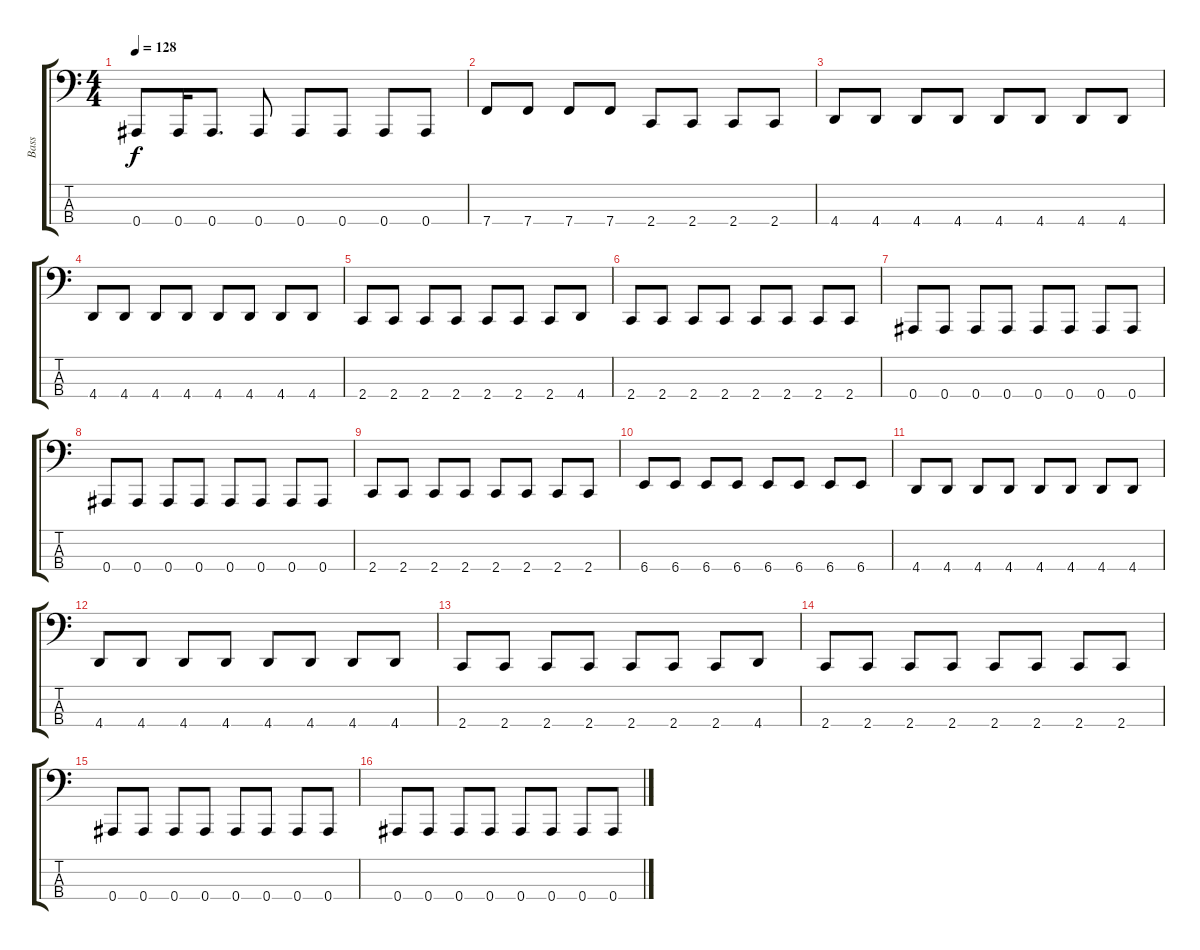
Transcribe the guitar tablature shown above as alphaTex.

\track ("Bass" "Bass") {solo instrument electricbasspick}
\staff {score tabs}
\tuning (Eb2 Bb1 F1 Bb0) {hide}
\ts (4 4)
\tempo 128
\clef f4
\ks c
0.4.8{dy f} 0.4.16 0.4.8{d} 0.4.8 0.4.8 0.4.8 0.4.8 0.4.8 |
7.4.8 7.4.8 7.4.8 7.4.8 2.4.8 2.4.8 2.4.8 2.4.8 |
4.4.8 4.4.8 4.4.8 4.4.8 4.4.8 4.4.8 4.4.8 4.4.8 |
4.4.8 4.4.8 4.4.8 4.4.8 4.4.8 4.4.8 4.4.8 4.4.8 |
2.4.8 2.4.8 2.4.8 2.4.8 2.4.8 2.4.8 2.4.8 4.4.8 |
2.4.8 2.4.8 2.4.8 2.4.8 2.4.8 2.4.8 2.4.8 2.4.8 |
0.4.8 0.4.8 0.4.8 0.4.8 0.4.8 0.4.8 0.4.8 0.4.8 |
0.4.8 0.4.8 0.4.8 0.4.8 0.4.8 0.4.8 0.4.8 0.4.8 |
2.4.8 2.4.8 2.4.8 2.4.8 2.4.8 2.4.8 2.4.8 2.4.8 |
6.4.8 6.4.8 6.4.8 6.4.8 6.4.8 6.4.8 6.4.8 6.4.8 |
4.4.8 4.4.8 4.4.8 4.4.8 4.4.8 4.4.8 4.4.8 4.4.8 |
4.4.8 4.4.8 4.4.8 4.4.8 4.4.8 4.4.8 4.4.8 4.4.8 |
2.4.8 2.4.8 2.4.8 2.4.8 2.4.8 2.4.8 2.4.8 4.4.8 |
2.4.8 2.4.8 2.4.8 2.4.8 2.4.8 2.4.8 2.4.8 2.4.8 |
0.4.8 0.4.8 0.4.8 0.4.8 0.4.8 0.4.8 0.4.8 0.4.8 |
0.4.8 0.4.8 0.4.8 0.4.8 0.4.8 0.4.8 0.4.8 0.4.8
